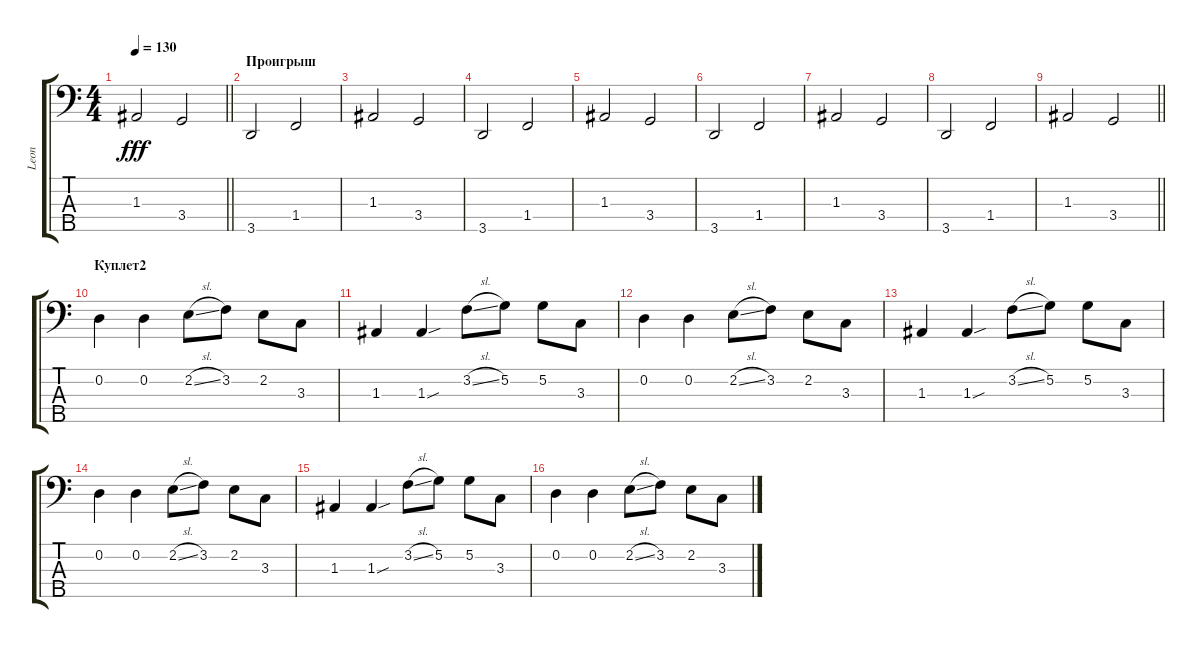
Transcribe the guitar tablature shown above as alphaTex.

\track ("Leon" "Leon") {instrument electricbassfinger}
\staff {score tabs}
\tuning (G2 D2 A1 E1 B0) {hide}
\ts (4 4)
\tempo 130
\clef f4
\barLineRight lightlight
\ks c
1.3.2{dy fff} 3.4.2 |
\section ("" "Проигрыш")
3.5.2 1.4.2 |
1.3.2 3.4.2 |
3.5.2 1.4.2 |
1.3.2 3.4.2 |
3.5.2 1.4.2 |
1.3.2 3.4.2 |
3.5.2 1.4.2 |
\barLineRight lightlight
1.3.2 3.4.2 |
\section ("" "Куплет2")
0.2.4 0.2.4 2.2{sl}.8 3.2.8 2.2.8 3.3.8 |
1.3.4 1.3{sou}.4 3.2{sl}.8 5.2.8 5.2.8 3.3.8 |
0.2.4 0.2.4 2.2{sl}.8 3.2.8 2.2.8 3.3.8 |
1.3.4 1.3{sou}.4 3.2{sl}.8 5.2.8 5.2.8 3.3.8 |
0.2.4 0.2.4 2.2{sl}.8 3.2.8 2.2.8 3.3.8 |
1.3.4 1.3{sou}.4 3.2{sl}.8 5.2.8 5.2.8 3.3.8 |
0.2.4 0.2.4 2.2{sl}.8 3.2.8 2.2.8 3.3.8
